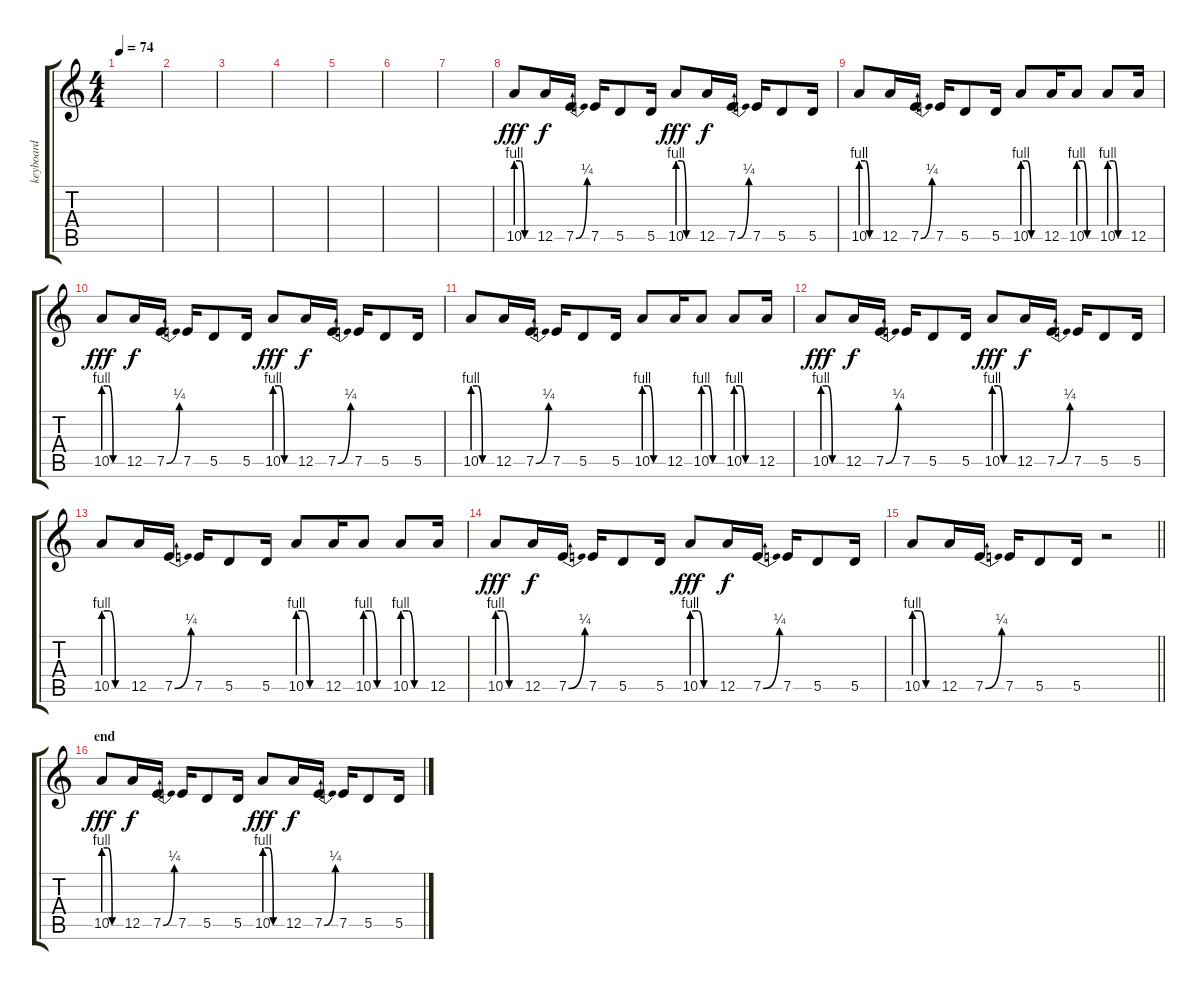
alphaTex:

\track ("keyboard" "keyboard") {instrument banjo}
\staff {score tabs}
\tuning (E4 B3 G3 D3 A2 E2) {hide}
\displaytranspose 12
\ts (4 4)
\tempo 74
\clef g2
\ks c
|
|
|
|
|
|
|
10.5{be (custom 0 4 15 4 30 0 60 0)}.8{dy fff} 12.5.16{dy f} 7.5{be (bend 0 0 60 1)}.16 7.5.16 5.5.8 5.5.16 10.5{be (custom 0 4 15 4 30 0 60 0)}.8{dy fff} 12.5.16{dy f} 7.5{be (bend 0 0 60 1)}.16 7.5.16 5.5.8 5.5.16 |
10.5{be (custom 0 4 15 4 30 0 60 0)}.8 12.5.16 7.5{be (bend 0 0 60 1)}.16 7.5.16 5.5.8 5.5.16 10.5{be (custom 0 4 15 4 30 0 60 0)}.8 12.5.16 10.5{be (custom 0 4 15 4 30 0 60 0)}.8 10.5{be (custom 0 4 15 4 30 0 60 0)}.8 12.5.16 |
10.5{be (custom 0 4 15 4 30 0 60 0)}.8{dy fff} 12.5.16{dy f} 7.5{be (bend 0 0 60 1)}.16 7.5.16 5.5.8 5.5.16 10.5{be (custom 0 4 15 4 30 0 60 0)}.8{dy fff} 12.5.16{dy f} 7.5{be (bend 0 0 60 1)}.16 7.5.16 5.5.8 5.5.16 |
10.5{be (custom 0 4 15 4 30 0 60 0)}.8 12.5.16 7.5{be (bend 0 0 60 1)}.16 7.5.16 5.5.8 5.5.16 10.5{be (custom 0 4 15 4 30 0 60 0)}.8 12.5.16 10.5{be (custom 0 4 15 4 30 0 60 0)}.8 10.5{be (custom 0 4 15 4 30 0 60 0)}.8 12.5.16 |
10.5{be (custom 0 4 15 4 30 0 60 0)}.8{dy fff} 12.5.16{dy f} 7.5{be (bend 0 0 60 1)}.16 7.5.16 5.5.8 5.5.16 10.5{be (custom 0 4 15 4 30 0 60 0)}.8{dy fff} 12.5.16{dy f} 7.5{be (bend 0 0 60 1)}.16 7.5.16 5.5.8 5.5.16 |
10.5{be (custom 0 4 15 4 30 0 60 0)}.8 12.5.16 7.5{be (bend 0 0 60 1)}.16 7.5.16 5.5.8 5.5.16 10.5{be (custom 0 4 15 4 30 0 60 0)}.8 12.5.16 10.5{be (custom 0 4 15 4 30 0 60 0)}.8 10.5{be (custom 0 4 15 4 30 0 60 0)}.8 12.5.16 |
10.5{be (custom 0 4 15 4 30 0 60 0)}.8{dy fff} 12.5.16{dy f} 7.5{be (bend 0 0 60 1)}.16 7.5.16 5.5.8 5.5.16 10.5{be (custom 0 4 15 4 30 0 60 0)}.8{dy fff} 12.5.16{dy f} 7.5{be (bend 0 0 60 1)}.16 7.5.16 5.5.8 5.5.16 |
\barLineRight lightlight
10.5{be (custom 0 4 15 4 30 0 60 0)}.8 12.5.16 7.5{be (bend 0 0 60 1)}.16 7.5.16 5.5.8 5.5.16 r.2 |
\section ("" "end")
10.5{be (custom 0 4 15 4 30 0 60 0)}.8{dy fff} 12.5.16{dy f} 7.5{be (bend 0 0 60 1)}.16 7.5.16 5.5.8 5.5.16 10.5{be (custom 0 4 15 4 30 0 60 0)}.8{dy fff} 12.5.16{dy f} 7.5{be (bend 0 0 60 1)}.16 7.5.16 5.5.8 5.5.16
